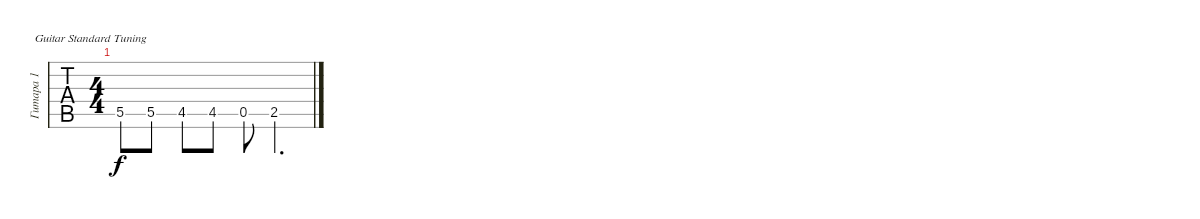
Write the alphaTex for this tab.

\bracketExtendMode groupsimilarinstruments
\multiTrackTrackNamePolicy hidden
\firstSystemTrackNameMode fullname
\otherSystemsTrackNameMode fullname
\otherSystemsTrackNameOrientation horizontal
\defaultBarNumberDisplay FirstOfSystem
\track ("Гитара 1" "S-Gt") {instrument acousticguitarsteel}
\staff {tabs}
\tuning (E4 B3 G3 D3 A2 E2)
\ts (4 4)
\tempo (170 hide)
\clef g2
\ks bminor
5.5.8{dy f} 5.5.8 4.5.8 4.5.8 0.5.8 2.5.4{d}
